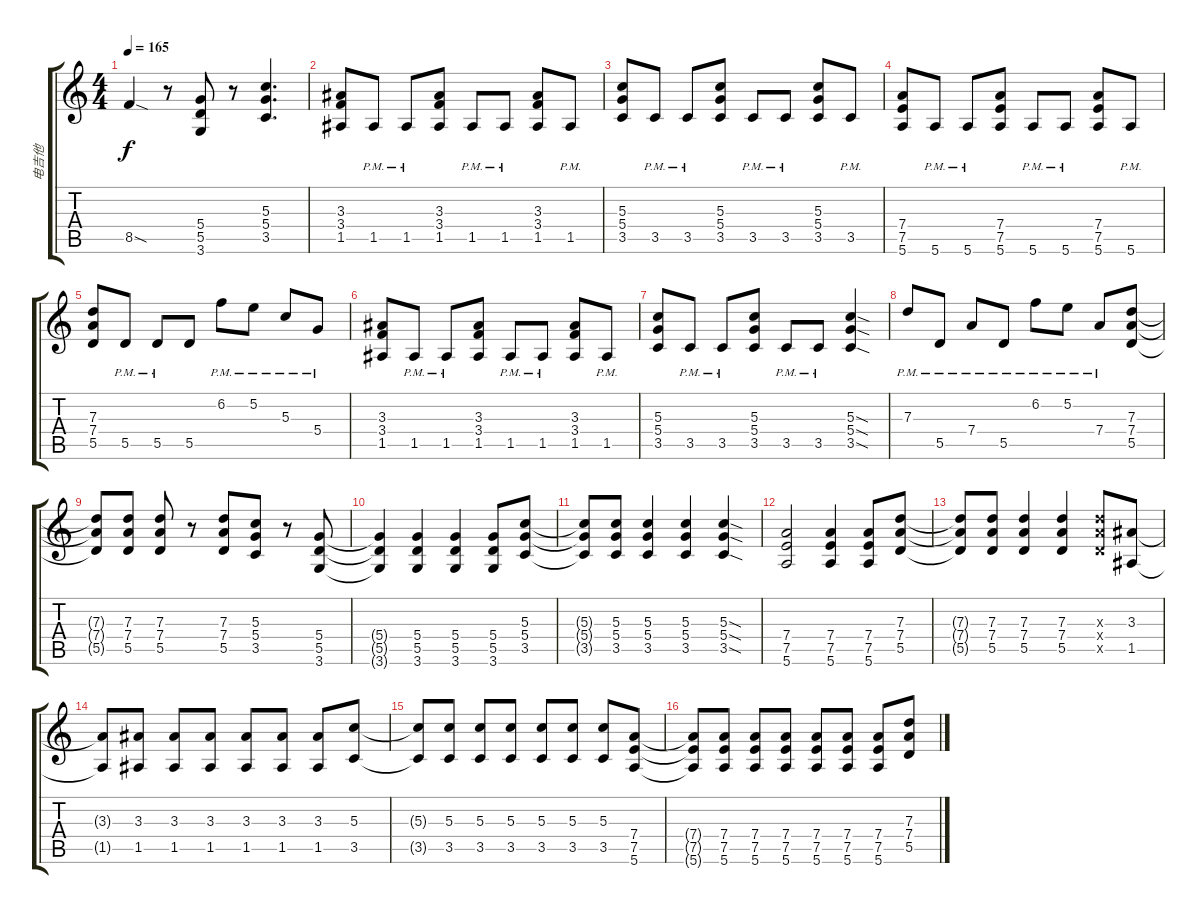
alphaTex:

\track ("电吉他" "电吉他") {instrument distortionguitar}
\staff {score tabs}
\tuning (E4 B3 G3 D3 A2 E2) {hide}
\ts (4 4)
\tempo 165
\clef g2
\ks c
8.5{sod t}.4{dy f} r.8 (5.4 5.5 3.6).8 r.8 (5.3 5.4 3.5).4{d} |
(3.3 3.4 1.5).8 1.5{pm}.8 1.5{pm}.8 (3.3 3.4 1.5).8 1.5{pm}.8 1.5{pm}.8 (3.3 3.4 1.5).8 1.5{pm}.8 |
(5.3 5.4 3.5).8 3.5{pm}.8 3.5{pm}.8 (5.3 5.4 3.5).8 3.5{pm}.8 3.5{pm}.8 (5.3 5.4 3.5).8 3.5{pm}.8 |
(7.4 7.5 5.6).8 5.6{pm}.8 5.6{pm}.8 (7.4 7.5 5.6).8 5.6{pm}.8 5.6{pm}.8 (7.4 7.5 5.6).8 5.6{pm}.8 |
(7.3 7.4 5.5).8 5.5{pm}.8 5.5{pm}.8 5.5.8 6.2{pm}.8 5.2{pm}.8 5.3{pm}.8 5.4{pm}.8 |
(3.3 3.4 1.5).8 1.5{pm}.8 1.5{pm}.8 (3.3 3.4 1.5).8 1.5{pm}.8 1.5{pm}.8 (3.3 3.4 1.5).8 1.5{pm}.8 |
(5.3 5.4 3.5).8 3.5{pm}.8 3.5{pm}.8 (5.3 5.4 3.5).8 3.5{pm}.8 3.5{pm}.8 (5.3{sod} 5.4{sod} 3.5{sod}).4 |
7.3{pm}.8 5.5{pm}.8 7.4{pm}.8 5.5{pm}.8 6.2{pm}.8 5.2{pm}.8 7.4{pm}.8 (7.3 7.4 5.5).8 |
(7.3{t} 7.4{t} 5.5{t}).8 (7.3 7.4 5.5).8 (7.3 7.4 5.5).8 r.8 (7.3 7.4 5.5).8 (5.3 5.4 3.5).8 r.8 (5.4 5.5 3.6).8 |
(5.4{t} 5.5{t} 3.6{t}).4 (5.4 5.5 3.6).4 (5.4 5.5 3.6).4 (5.4 5.5 3.6).8 (5.3 5.4 3.5).8 |
(5.3{t} 5.4{t} 3.5{t}).8 (5.3 5.4 3.5).8 (5.3 5.4 3.5).4 (5.3 5.4 3.5).4 (5.3{sod} 5.4{sod} 3.5{sod}).4 |
(7.4 7.5 5.6).2 (7.4 7.5 5.6).4 (7.4 7.5 5.6).8 (7.3 7.4 5.5).8 |
(7.3{t} 7.4{t} 5.5{t}).8 (7.3 7.4 5.5).8 (7.3 7.4 5.5).4 (7.3 7.4 5.5).4 (7.3{x} 7.4{x} 5.5{x}).8 (3.3 1.5).8 |
(3.3{t} 1.5{t}).8 (3.3 1.5).8 (3.3 1.5).8 (3.3 1.5).8 (3.3 1.5).8 (3.3 1.5).8 (3.3 1.5).8 (5.3 3.5).8 |
(5.3{t} 3.5{t}).8 (5.3 3.5).8 (5.3 3.5).8 (5.3 3.5).8 (5.3 3.5).8 (5.3 3.5).8 (5.3 3.5).8 (7.4 7.5 5.6).8 |
(7.4{t} 7.5{t} 5.6{t}).8 (7.4 7.5 5.6).8 (7.4 7.5 5.6).8 (7.4 7.5 5.6).8 (7.4 7.5 5.6).8 (7.4 7.5 5.6).8 (7.4 7.5 5.6).8 (7.3 7.4 5.5).8
